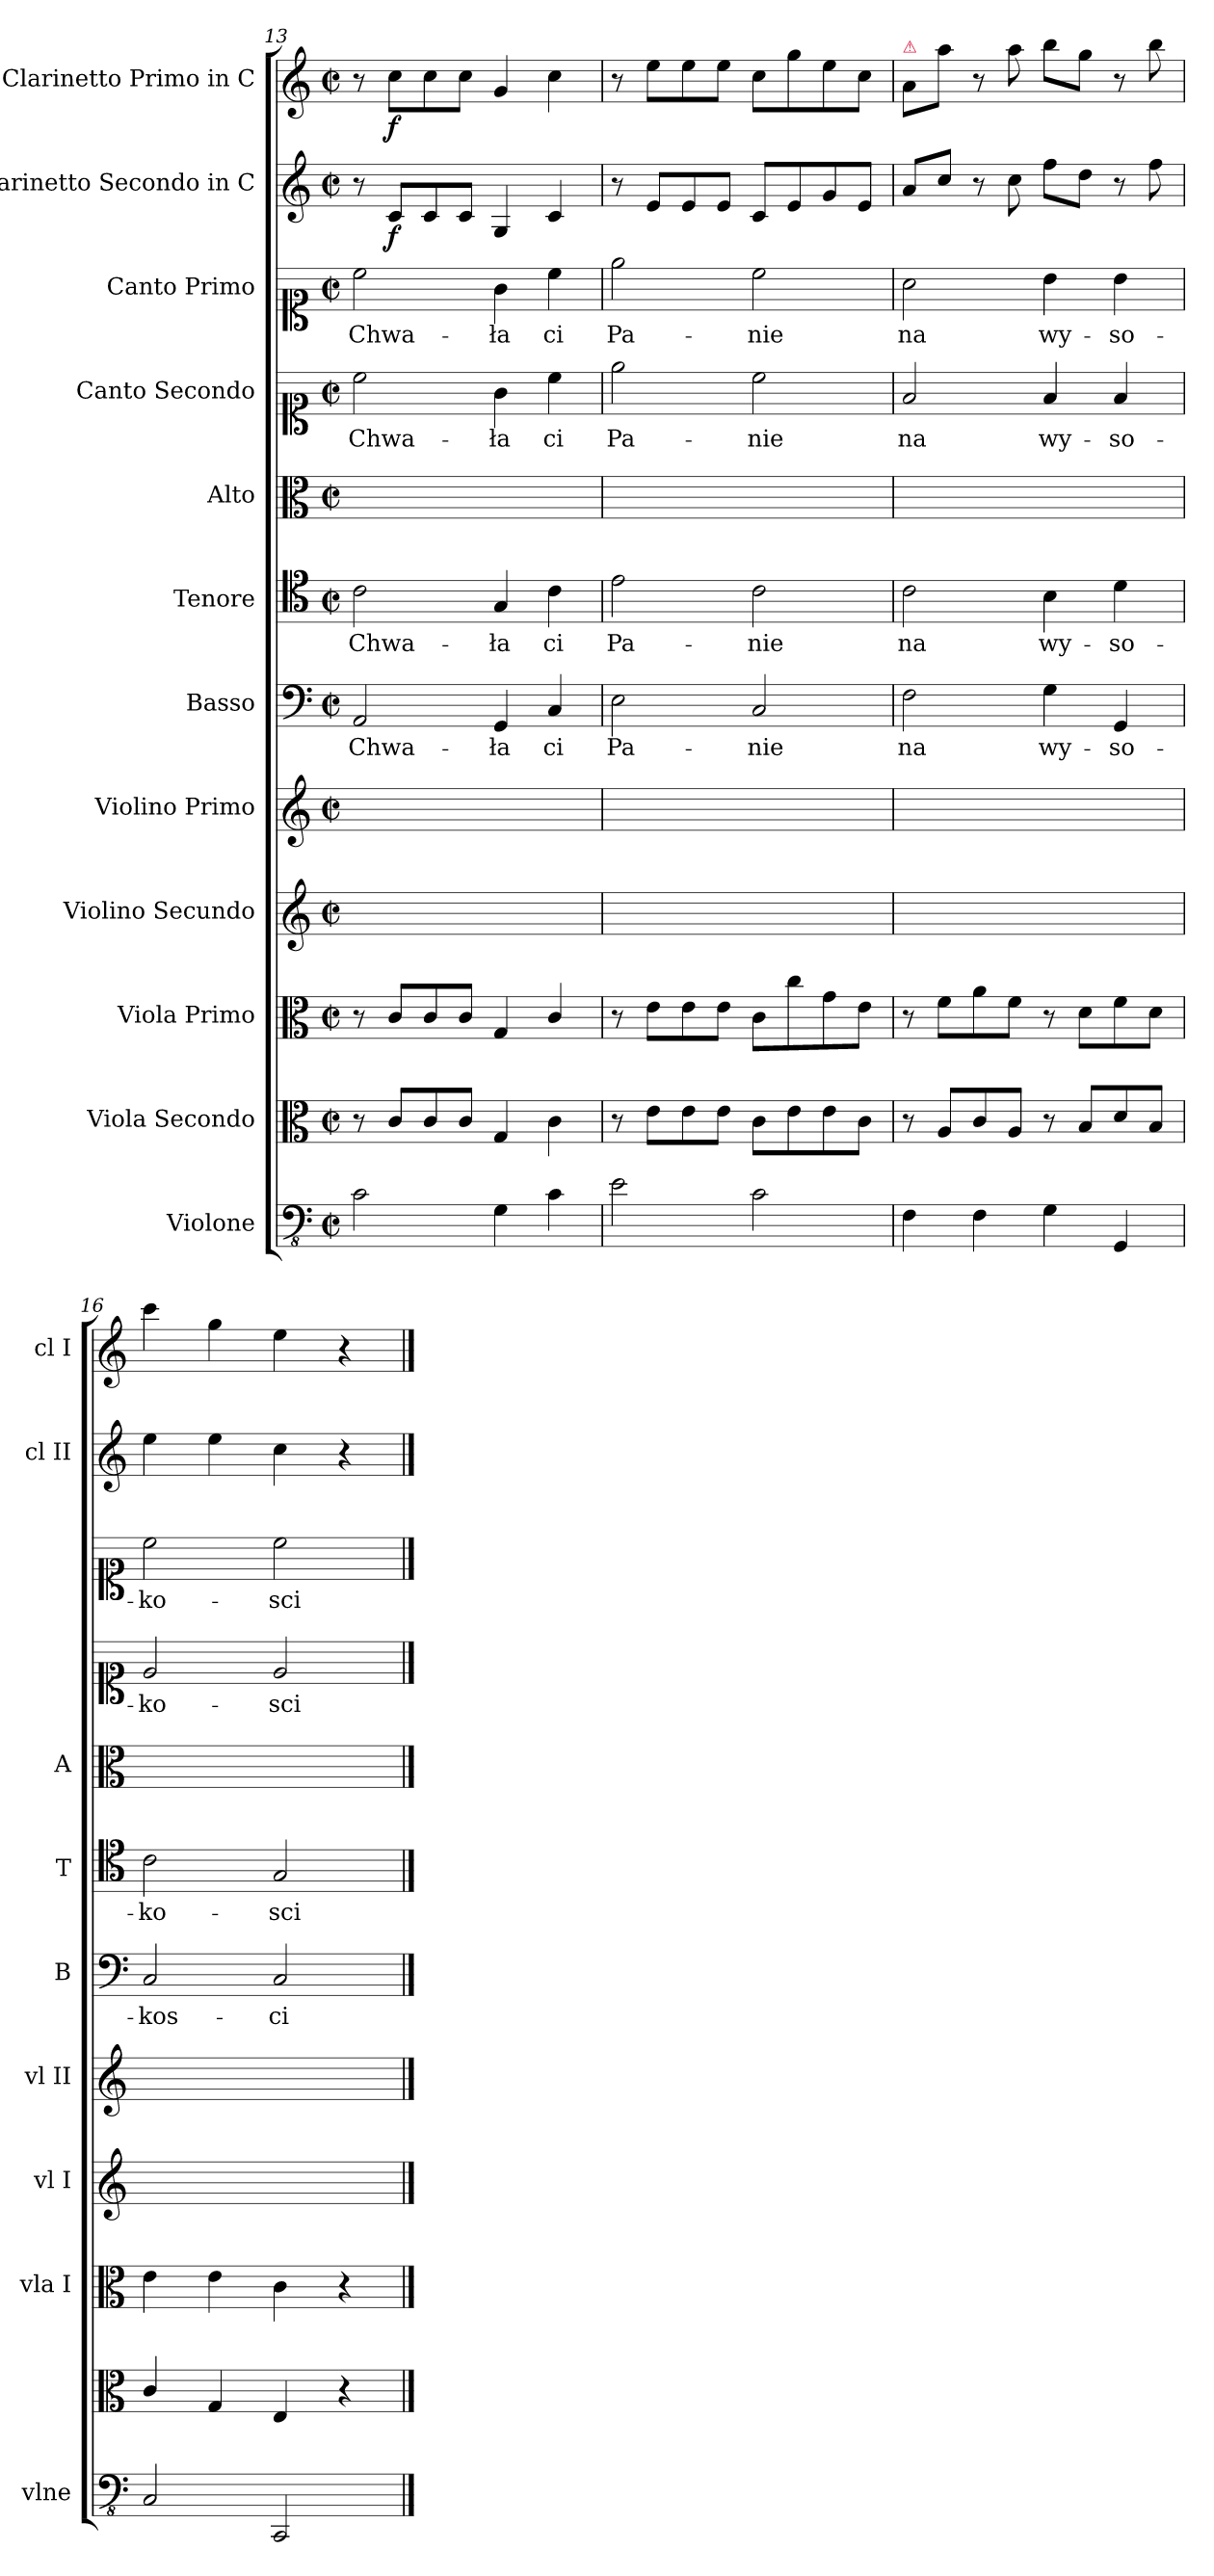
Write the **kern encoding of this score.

**kern	**kern	**kern	**kern	**kern	**kern	**text	**dynam	**kern	**text	**dynam	**kern	**kern	**text	**dynam	**kern	**text	**dynam	**kern	**dynam	**kern	**dynam
*part12	*part11	*part10	*part9	*part8	*part7	*part7	*part7	*part6	*part6	*part6	*part5	*part4	*part4	*part4	*part3	*part3	*part3	*part2	*part2	*part1	*part1
*staff12	*staff11	*staff10	*staff9	*staff8	*staff7	*staff7	*staff7	*staff6	*staff6	*staff6	*staff5	*staff4	*staff4	*staff4	*staff3	*staff3	*staff3	*staff2	*staff2	*staff1	*staff1
*I"Violone	*I"Viola Secondo	*I"Viola Primo	*I"Violino Secundo	*I"Violino Primo	*I"Basso	*	*	*I"Tenore	*	*	*I"Alto	*I"Canto Secondo	*	*	*I"Canto Primo	*	*	*I"Clarinetto Secondo in C	*	*I"Clarinetto Primo in C	*
*I'vlne	*	*I'vla I	*I'vl I	*I'vl II	*I'B	*	*	*I'T	*	*	*I'A	*	*	*	*	*	*	*I'cl II	*	*I'cl I	*
*clefFv4	*clefC3	*clefC3	*clefG2	*clefG2	*clefF4	*	*	*clefC4	*	*	*clefC3	*clefC1	*	*	*clefC1	*	*	*clefG2	*	*clefG2	*
*k[]	*k[]	*k[]	*k[]	*k[]	*k[]	*	*	*k[]	*	*	*k[]	*k[]	*	*	*k[]	*	*	*k[]	*	*k[]	*
*a:	*a:	*a:	*a:	*a:	*a:	*	*	*a:	*	*	*a:	*a:	*	*	*a:	*	*	*a:	*	*a:	*
*M2/2	*M2/2	*M2/2	*M2/2	*M2/2	*M2/2	*	*	*M2/2	*	*	*M2/2	*M2/2	*	*	*M2/2	*	*	*M2/2	*	*M2/2	*
*met(c|)	*met(c|)	*met(c|)	*met(c|)	*met(c|)	*met(c|)	*	*	*met(c|)	*	*	*met(c|)	*met(c|)	*	*	*met(c|)	*	*	*met(c|)	*	*met(c|)	*
=13	=13	=13	=13	=13	=13	=13	=13	=13	=13	=13	=13	=13	=13	=13	=13	=13	=13	=13	=13	=13	=13
!	!	!	!	!	!	!	!LO:DY:a	!	!	!LO:DY:a	!	!	!	!LO:DY:a	!	!	!LO:DY:a	!	!	!	!
2C\	8r	8r	1ryy	1ryy	2AA/	Chwa-	for	2c\	Chwa-	for.	1ryy	2cc\	Chwa-	for	2cc\	Chwa-	for.	8r	.	8r	.
.	8c/L	8c/L	.	.	.	.	.	.	.	.	.	.	.	.	.	.	.	8c/L	f	8cc\L	f
.	8c/	8c/	.	.	.	.	.	.	.	.	.	.	.	.	.	.	.	8c/	.	8cc\	.
.	8c/J	8c/J	.	.	.	.	.	.	.	.	.	.	.	.	.	.	.	8c/J	.	8cc\J	.
4GG\	4G/	4G/	.	.	4GG/	-ła	.	4G/	-ła	.	.	4g\	-ła	.	4g\	-ła	.	4G/	.	4g/	.
4C\	4c\	4c/	.	.	4C/	ci	.	4c\	ci	.	.	4cc\	ci	.	4cc\	ci	.	4c/	.	4cc\	.
=14	=14	=14	=14	=14	=14	=14	=14	=14	=14	=14	=14	=14	=14	=14	=14	=14	=14	=14	=14	=14	=14
2E\	8r	8r	1ryy	1ryy	2E\	Pa-	.	2e\	Pa-	.	1ryy	2ee\	Pa-	.	2ee\	Pa-	.	8r	.	8r	.
.	8e\L	8e\L	.	.	.	.	.	.	.	.	.	.	.	.	.	.	.	8e/L	.	8ee\L	.
.	8e\	8e\	.	.	.	.	.	.	.	.	.	.	.	.	.	.	.	8e/	.	8ee\	.
.	8e\J	8e\J	.	.	.	.	.	.	.	.	.	.	.	.	.	.	.	8e/J	.	8ee\J	.
2C\	8c\L	8c\L	.	.	2C/	-nie	.	2c\	-nie	.	.	2cc\	-nie	.	2cc\	-nie	.	8c/L	.	8cc\L	.
.	8e\	8cc\	.	.	.	.	.	.	.	.	.	.	.	.	.	.	.	8e/	.	8gg\	.
.	8e\	8g\	.	.	.	.	.	.	.	.	.	.	.	.	.	.	.	8g/	.	8ee\	.
.	8c\J	8e\J	.	.	.	.	.	.	.	.	.	.	.	.	.	.	.	8e/J	.	8cc\J	.
=15	=15	=15	=15	=15	=15	=15	=15	=15	=15	=15	=15	=15	=15	=15	=15	=15	=15	=15	=15	=15	=15
!	!	!	!	!	!	!	!	!	!	!	!	!	!	!	!	!	!	!	!	!LO:TX:a:color=crimson:t=⚠	!
4FF\	8r	8r	1ryy	1ryy	2F\	na	.	2c\	na	.	1ryy	2f/	na	.	2a\	na	.	8a/L	.	8a\L	.
.	8A/L	8f\L	.	.	.	.	.	.	.	.	.	.	.	.	.	.	.	8cc/J	.	8aa\J	.
4FF\	8c/	8a\	.	.	.	.	.	.	.	.	.	.	.	.	.	.	.	8r	.	8r	.
.	8A/J	8f\J	.	.	.	.	.	.	.	.	.	.	.	.	.	.	.	8cc\	.	8aa\	.
4GG\	8r	8r	.	.	4G\	wy-	.	4B\	wy-	.	.	4f/	wy-	.	4b\	wy-	.	8ff\L	.	8bb\L	.
.	8B/L	8d\L	.	.	.	.	.	.	.	.	.	.	.	.	.	.	.	8dd\J	.	8gg\J	.
4GGG/	8d/	8f\	.	.	4GG/	-so-	.	4d\	-so-	.	.	4f/	-so-	.	4b\	-so-	.	8r	.	8r	.
.	8B/J	8d\J	.	.	.	.	.	.	.	.	.	.	.	.	.	.	.	8ff\	.	8bb\	.
=16	=16	=16	=16	=16	=16	=16	=16	=16	=16	=16	=16	=16	=16	=16	=16	=16	=16	=16	=16	=16	=16
2CC/	4c/	4e\	1ryy	1ryy	2C/	-kos-	.	2c\	-ko-	.	1ryy	2e/	-ko-	.	2cc\	-ko-	.	4ee\	.	4ccc\	.
.	4G/	4e\	.	.	.	.	.	.	.	.	.	.	.	.	.	.	.	4ee\	.	4gg\	.
2CCC/	4E/	4c\	.	.	2C/	-ci	.	2G/	-sci	.	.	2e/	-sci	.	2cc\	-sci	.	4cc\	.	4ee\	.
.	4r	4r	.	.	.	.	.	.	.	.	.	.	.	.	.	.	.	4r	.	4r	.
==	==	==	==	==	==	==	==	==	==	==	==	==	==	==	==	==	==	==	==	==	==
*-	*-	*-	*-	*-	*-	*-	*-	*-	*-	*-	*-	*-	*-	*-	*-	*-	*-	*-	*-	*-	*-
